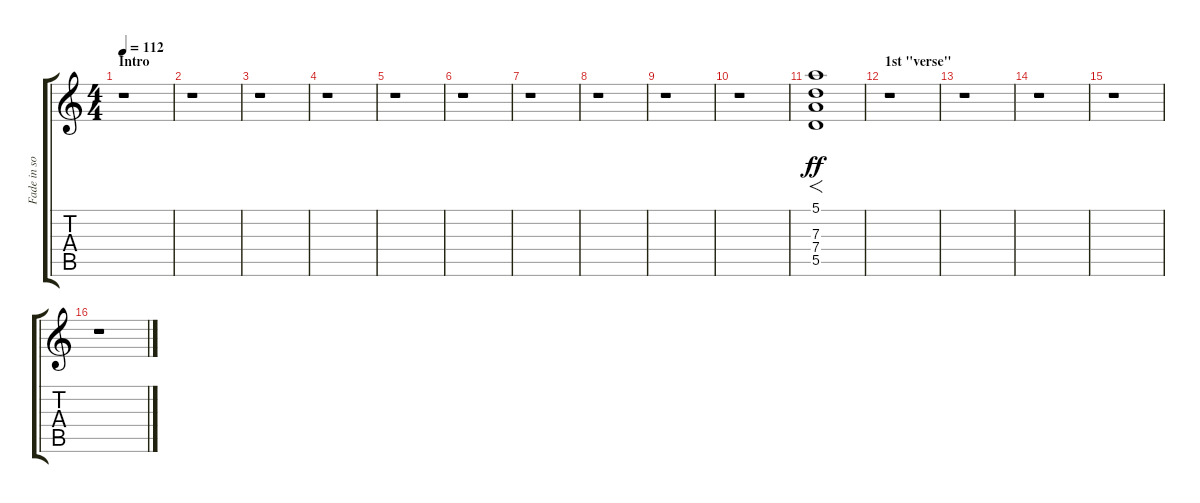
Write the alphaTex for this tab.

\track ("Fade in sound effect" "Fade in so") {instrument overdrivenguitar}
\staff {score tabs}
\tuning (E4 B3 G3 D3 A2 E2) {hide}
\ts (4 4)
\section ("" "Intro")
\tempo 112
\clef g2
\ks c
r.1{dy ff instrument overdrivenguitar} |
r.1 |
r.1 |
r.1 |
r.1 |
r.1 |
r.1 |
r.1 |
r.1 |
r.1 |
(5.1 7.3 7.4 5.5).1{f} |
\section ("" "1st \"verse\"")
r.1 |
r.1 |
r.1 |
r.1 |
r.1
